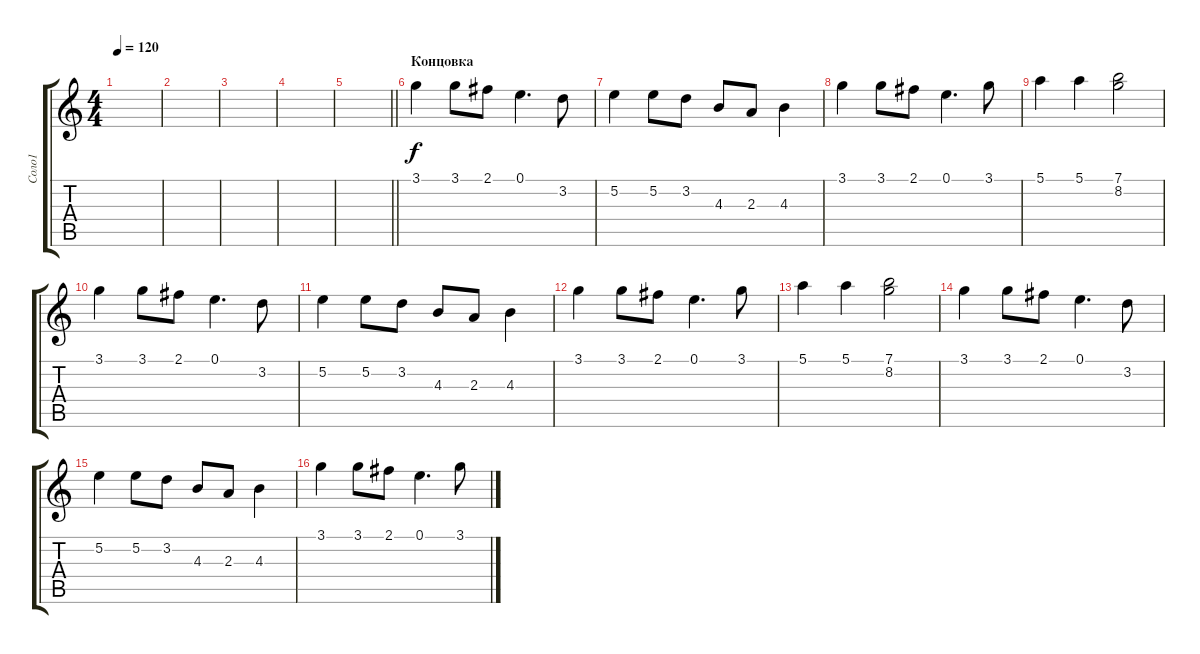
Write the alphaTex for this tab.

\track ("Соло1" "Соло1") {instrument acousticguitarsteel}
\staff {score tabs}
\tuning (E4 B3 G3 D3 A2 E2) {hide}
\ts (4 4)
\tempo 120
\clef g2
\ks c
|
|
|
|
\barLineRight lightlight
|
\section ("" "Концовка")
3.1.4 3.1.8 2.1.8 0.1.4{d} 3.2.8 |
5.2.4 5.2.8 3.2.8 4.3.8 2.3.8 4.3.4 |
3.1.4 3.1.8 2.1.8 0.1.4{d} 3.1.8 |
5.1.4 5.1.4 (7.1 8.2).2 |
3.1.4 3.1.8 2.1.8 0.1.4{d} 3.2.8 |
5.2.4 5.2.8 3.2.8 4.3.8 2.3.8 4.3.4 |
3.1.4 3.1.8 2.1.8 0.1.4{d} 3.1.8 |
5.1.4 5.1.4 (7.1 8.2).2 |
3.1.4 3.1.8 2.1.8 0.1.4{d} 3.2.8 |
5.2.4 5.2.8 3.2.8 4.3.8 2.3.8 4.3.4 |
3.1.4 3.1.8 2.1.8 0.1.4{d} 3.1.8
